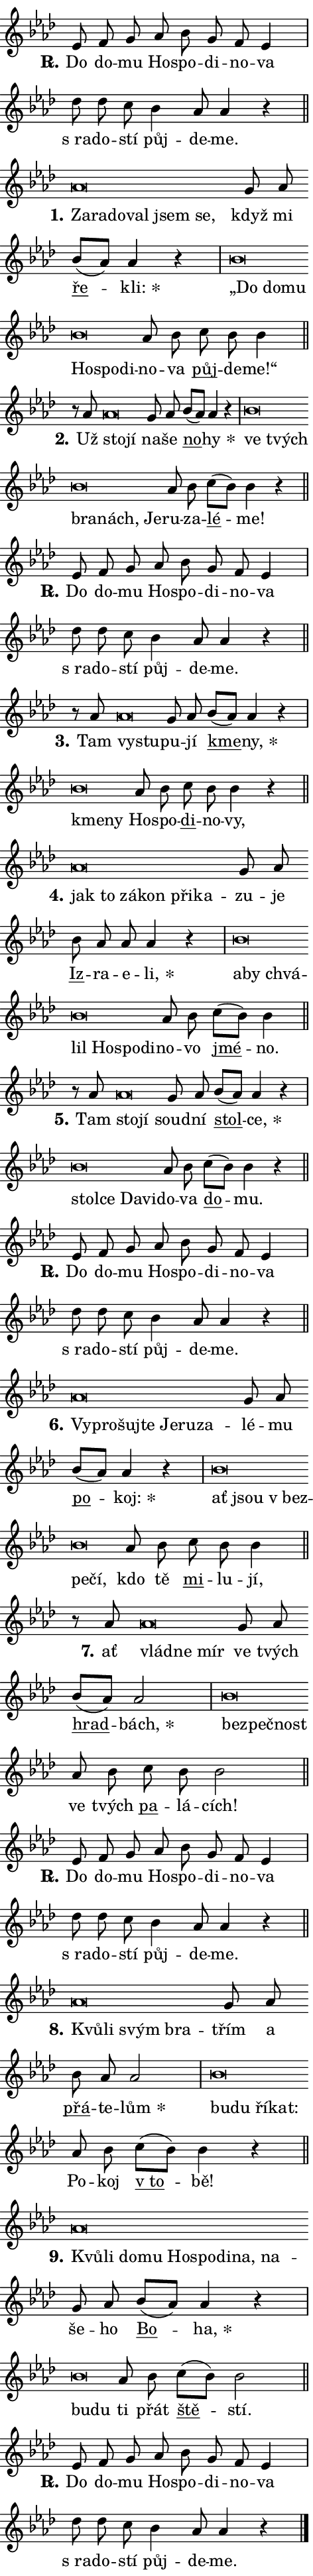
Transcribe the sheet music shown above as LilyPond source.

\version "2.24.0"
\header { tagline = "" }
\paper {
  indent = 0\cm
  top-margin = 0\cm
  right-margin = 0.13\cm % to fit lyric hyphens
  bottom-margin = 0\cm
  left-margin = 0\cm
  paper-width = 8\cm
  page-breaking = #ly:one-page-breaking
  system-system-spacing.basic-distance = #11
  score-system-spacing.basic-distance = #11
  ragged-last = ##f
}


%% Author: Thomas Morley
%% https://lists.gnu.org/archive/html/lilypond-user/2020-05/msg00002.html
#(define (line-position grob)
"Returns position of @var[grob} in current system:
   @code{'start}, if at first time-step
   @code{'end}, if at last time-step
   @code{'middle} otherwise
"
  (let* ((col (ly:item-get-column grob))
         (ln (ly:grob-object col 'left-neighbor))
         (rn (ly:grob-object col 'right-neighbor))
         (col-to-check-left (if (ly:grob? ln) ln col))
         (col-to-check-right (if (ly:grob? rn) rn col))
         (break-dir-left
           (and
             (ly:grob-property col-to-check-left 'non-musical #f)
             (ly:item-break-dir col-to-check-left)))
         (break-dir-right
           (and
             (ly:grob-property col-to-check-right 'non-musical #f)
             (ly:item-break-dir col-to-check-right))))
        (cond ((eqv? 1 break-dir-left) 'start)
              ((eqv? -1 break-dir-right) 'end)
              (else 'middle))))

#(define (tranparent-at-line-position vctor)
  (lambda (grob)
  "Relying on @code{line-position} select the relevant enry from @var{vctor}.
Used to determine transparency,"
    (case (line-position grob)
      ((end) (not (vector-ref vctor 0)))
      ((middle) (not (vector-ref vctor 1)))
      ((start) (not (vector-ref vctor 2))))))

noteHeadBreakVisibility =
#(define-music-function (break-visibility)(vector?)
"Makes @code{NoteHead}s transparent relying on @var{break-visibility}"
#{
  \override NoteHead.transparent =
    #(tranparent-at-line-position break-visibility)
#})

#(define delete-ledgers-for-transparent-note-heads
  (lambda (grob)
    "Reads whether a @code{NoteHead} is transparent.
If so this @code{NoteHead} is removed from @code{'note-heads} from
@var{grob}, which is supposed to be @code{LedgerLineSpanner}.
As a result ledgers are not printed for this @code{NoteHead}"
    (let* ((nhds-array (ly:grob-object grob 'note-heads))
           (nhds-list
             (if (ly:grob-array? nhds-array)
                 (ly:grob-array->list nhds-array)
                 '()))
           ;; Relies on the transparent-property being done before
           ;; Staff.LedgerLineSpanner.after-line-breaking is executed.
           ;; This is fragile ...
           (to-keep
             (remove
               (lambda (nhd)
                 (ly:grob-property nhd 'transparent #f))
               nhds-list)))
      ;; TODO find a better method to iterate over grob-arrays, similiar
      ;; to filter/remove etc for lists
      ;; For now rebuilt from scratch
      (set! (ly:grob-object grob 'note-heads)  '())
      (for-each
        (lambda (nhd)
          (ly:pointer-group-interface::add-grob grob 'note-heads nhd))
        to-keep))))

squashNotes = {
  \override NoteHead.X-extent = #'(-0.2 . 0.2)
  \override NoteHead.Y-extent = #'(-0.75 . 0)
  \override NoteHead.stencil =
    #(lambda (grob)
       (let ((pos (ly:grob-property grob 'staff-position)))
         (begin
           (if (< pos -7) (display "ERROR: Lower brevis then expected\n") (display ""))
           (if (<= pos -6) ly:text-interface::print ly:note-head::print))))
}
unSquashNotes = {
  \revert NoteHead.X-extent
  \revert NoteHead.Y-extent
  \revert NoteHead.stencil
}

hideNotes = \noteHeadBreakVisibility #begin-of-line-visible
unHideNotes = \noteHeadBreakVisibility #all-visible

% work-around for resetting accidentals
% https://lilypond.org/doc/v2.23/Documentation/notation/displaying-rhythms#unmetered-music
cadenzaMeasure = {
  \cadenzaOff
  \partial 1024 s1024
  \cadenzaOn
}

#(define-markup-command (accent layout props text) (markup?)
  "Underline accented syllable"
  (interpret-markup layout props
    #{\markup \override #'(offset . 4.3) \underline { #text }#}))

responsum = \markup \concat {
  "R" \hspace #-1.05 \path #0.1 #'((moveto 0 0.07) (lineto 0.9 0.8)) \hspace #0.05 "."
}

spaceSize = #0.6828661417322834 % exact space size for TeX Gyre Schola

\layout {
  \context {
    \Staff
    \remove "Time_signature_engraver"
    \override LedgerLineSpanner.after-line-breaking = #delete-ledgers-for-transparent-note-heads
  }
  \context {
    \Lyrics {
      \override LyricSpace.minimum-distance = \spaceSize
      \override LyricText.font-name = #"TeX Gyre Schola"
      \override LyricText.font-size = 1
      \override StanzaNumber.font-name = #"TeX Gyre Schola Bold"
      \override StanzaNumber.font-size = 1
    }
  }
  \context {
    \Score 
    \override NoteHead.text =
      #(lambda (grob) 
        (let ((pos (ly:grob-property grob 'staff-position)))
          #{\markup {
            \combine
              \halign #-0.55 \raise #(if (= pos -6) 0 0.5) \override #'(thickness . 2) \draw-line #'(3.2 . 0)
              \musicglyph "noteheads.sM1"
          }#}))
  }
}

% magnetic-lyrics.ily
%
%   written by
%     Jean Abou Samra <jean@abou-samra.fr>
%     Werner Lemberg <wl@gnu.org>
%
%   adapted by
%     Jiri Hon <jiri.hon@gmail.com>
%
% Version 2022-Apr-15

% https://www.mail-archive.com/lilypond-user@gnu.org/msg149350.html

#(define (Left_hyphen_pointer_engraver context)
   "Collect syllable-hyphen-syllable occurrences in lyrics and store
them in properties.  This engraver only looks to the left.  For
example, if the lyrics input is @code{foo -- bar}, it does the
following.

@itemize @bullet
@item
Set the @code{text} property of the @code{LyricHyphen} grob between
@q{foo} and @q{bar} to @code{foo}.

@item
Set the @code{left-hyphen} property of the @code{LyricText} grob with
text @q{foo} to the @code{LyricHyphen} grob between @q{foo} and
@q{bar}.
@end itemize

Use this auxiliary engraver in combination with the
@code{lyric-@/text::@/apply-@/magnetic-@/offset!} hook."
   (let ((hyphen #f)
         (text #f))
     (make-engraver
      (acknowledgers
       ((lyric-syllable-interface engraver grob source-engraver)
        (set! text grob)))
      (end-acknowledgers
       ((lyric-hyphen-interface engraver grob source-engraver)
        ;(when (not (grob::has-interface grob 'lyric-space-interface))
          (set! hyphen grob)));)
      ((stop-translation-timestep engraver)
       (when (and text hyphen)
         (ly:grob-set-object! text 'left-hyphen hyphen))
       (set! text #f)
       (set! hyphen #f)))))

#(define (lyric-text::apply-magnetic-offset! grob)
   "If the space between two syllables is less than the value in
property @code{LyricText@/.details@/.squash-threshold}, move the right
syllable to the left so that it gets concatenated with the left
syllable.

Use this function as a hook for
@code{LyricText@/.after-@/line-@/breaking} if the
@code{Left_@/hyphen_@/pointer_@/engraver} is active."
   (let ((hyphen (ly:grob-object grob 'left-hyphen #f)))
     (when hyphen
       (let ((left-text (ly:spanner-bound hyphen LEFT)))
         (when (grob::has-interface left-text 'lyric-syllable-interface)
           (let* ((common (ly:grob-common-refpoint grob left-text X))
                  (this-x-ext (ly:grob-extent grob common X))
                  (left-x-ext
                   (begin
                     ;; Trigger magnetism for left-text.
                     (ly:grob-property left-text 'after-line-breaking)
                     (ly:grob-extent left-text common X)))
                  ;; `delta` is the gap width between two syllables.
                  (delta (- (interval-start this-x-ext)
                            (interval-end left-x-ext)))
                  (details (ly:grob-property grob 'details))
                  (threshold (assoc-get 'squash-threshold details 0.2)))
             (when (< delta threshold)
               (let* (;; We have to manipulate the input text so that
                      ;; ligatures crossing syllable boundaries are not
                      ;; disabled.  For languages based on the Latin
                      ;; script this is essentially a beautification.
                      ;; However, for non-Western scripts it can be a
                      ;; necessity.
                      (lt (ly:grob-property left-text 'text))
                      (rt (ly:grob-property grob 'text))
                      (is-space (grob::has-interface hyphen 'lyric-space-interface))
                      (space (if is-space " " ""))
                      (extra-delta (if is-space spaceSize 0))
                      ;; Append new syllable.
                      (ltrt-space (if (and (string? lt) (string? rt))
                                (string-append lt space rt)
                                (make-concat-markup (list lt space rt))))
                      ;; Right-align `ltrt` to the right side.
                      (ltrt-space-markup (grob-interpret-markup
                               grob
                               (make-translate-markup
                                (cons (interval-length this-x-ext) 0)
                                (make-right-align-markup ltrt-space)))))
                 (begin
                   ;; Don't print `left-text`.
                   (ly:grob-set-property! left-text 'stencil #f)
                   ;; Set text and stencil (which holds all collected
                   ;; syllables so far) and shift it to the left.
                   (ly:grob-set-property! grob 'text ltrt-space)
                   (ly:grob-set-property! grob 'stencil ltrt-space-markup)
                   (ly:grob-translate-axis! grob (- (- delta extra-delta)) X))))))))))


#(define (lyric-hyphen::displace-bounds-first grob)
   ;; Make very sure this callback isn't triggered too early.
   (let ((left (ly:spanner-bound grob LEFT))
         (right (ly:spanner-bound grob RIGHT)))
     (ly:grob-property left 'after-line-breaking)
     (ly:grob-property right 'after-line-breaking)
     (ly:lyric-hyphen::print grob)))

squashThreshold = #0.4

\layout {
  \context {
    \Lyrics
    \consists #Left_hyphen_pointer_engraver
    \override LyricText.after-line-breaking =
      #lyric-text::apply-magnetic-offset!
    \override LyricHyphen.stencil = #lyric-hyphen::displace-bounds-first
    \override LyricText.details.squash-threshold = \squashThreshold
    \override LyricHyphen.minimum-distance = 0
    \override LyricHyphen.minimum-length = \squashThreshold
  }
}

squashText = \override LyricText.details.squash-threshold = 9999
unSquashText = \override LyricText.details.squash-threshold = \squashThreshold

leftText = \override LyricText.self-alignment-X = #LEFT
unLeftText = \revert LyricText.self-alignment-X

starOffset = #(lambda (grob) 
                (let ((x_offset (ly:self-alignment-interface::aligned-on-x-parent grob)))
                  (if (= x_offset 0) 0 (+ x_offset 1.2))))

star = #(define-music-function (syllable)(string?)
"Append star separator at the end of a syllable"
#{
  \once \override LyricText.X-offset = #starOffset
  \lyricmode { \markup {
    #syllable
    \override #'((font-name . "TeX Gyre Schola Bold")) \hspace #0.2 \lower #0.65 \larger "*"
  } }
#})

starAccent = #(define-music-function (syllable)(string?)
"Append star separator at the end of a syllable and make accent"
#{
  \once \override LyricText.X-offset = #starOffset
  \lyricmode { \markup {
    \accent #syllable
    \override #'((font-name . "TeX Gyre Schola Bold")) \hspace #0.2 \lower #0.65 \larger "*"
  } }
#})

breath = #(define-music-function (syllable)(string?)
"Append breathing indicator at the end of a syllable"
#{
  \lyricmode { \markup { #syllable "+" } }
#})

optionalBreath = #(define-music-function (syllable)(string?)
"Append optional breathing indicator at the end of a syllable"
#{
  \lyricmode { \markup { #syllable "(+)" } }
#})


\score {
    <<
        \new Voice = "melody" { \cadenzaOn \key as \major \relative { es'8 f g as bes g f es4 \cadenzaMeasure \bar "|" des'8 des c \bar "" bes4 as8 as4 r \cadenzaMeasure \bar "||" \break } }
        \new Lyrics \lyricsto "melody" { \lyricmode { \set stanza = \responsum
Do do -- mu Ho -- spo -- di -- no -- va "s ra" -- do -- stí půj -- de -- me. } }
    >>
    \layout {}
}

\score {
    <<
        \new Voice = "melody" { \cadenzaOn \key as \major \relative { \squashNotes as'\breve*1/16 \hideNotes \breve*1/16 \bar "" \breve*1/16 \bar "" \breve*1/16 \bar "" \breve*1/16 \breve*1/16 \bar "" \unHideNotes \unSquashNotes g8 as \bar "" bes[( as)] as4 r \cadenzaMeasure \bar "|" \squashNotes bes\breve*1/16 \hideNotes \breve*1/16 \bar "" \breve*1/16 \bar "" \breve*1/16 \bar "" \breve*1/16 \breve*1/16 \bar "" \unHideNotes \unSquashNotes as8 bes \bar "" c bes bes4 \cadenzaMeasure \bar "||" \break } }
        \new Lyrics \lyricsto "melody" { \lyricmode { \set stanza = "1."
\leftText Za -- \squashText ra -- do -- val jsem se, \unLeftText \unSquashText když mi \markup \accent ře -- \star kli: \leftText „Do \squashText do -- mu Ho -- spo -- di -- \unLeftText \unSquashText no -- va \markup \accent půj -- de -- me!“ } }
    >>
    \layout {}
}

\score {
    <<
        \new Voice = "melody" { \cadenzaOn \key as \major \relative { r8 as' \squashNotes as\breve*1/16 \hideNotes \breve*1/16 \bar "" \unHideNotes \unSquashNotes g8 as \bar "" bes[( as)] as4 r \cadenzaMeasure \bar "|" \squashNotes bes\breve*1/16 \hideNotes \breve*1/16 \bar "" \breve*1/16 \bar "" \breve*1/16 \breve*1/16 \bar "" \unHideNotes \unSquashNotes as8 bes \bar "" c[( bes)] bes4 r \cadenzaMeasure \bar "||" \break } }
        \new Lyrics \lyricsto "melody" { \lyricmode { \set stanza = "2."
Už \leftText sto -- \squashText jí \unLeftText \unSquashText na -- še \markup \accent no -- \star hy \leftText ve \squashText tvých bra -- nách, Je -- \unLeftText \unSquashText ru -- za -- \markup \accent lé -- me! } }
    >>
    \layout {}
}

\score {
    <<
        \new Voice = "melody" { \cadenzaOn \key as \major \relative { es'8 f g as bes g f es4 \cadenzaMeasure \bar "|" des'8 des c \bar "" bes4 as8 as4 r \cadenzaMeasure \bar "||" \break } }
        \new Lyrics \lyricsto "melody" { \lyricmode { \set stanza = \responsum
Do do -- mu Ho -- spo -- di -- no -- va "s ra" -- do -- stí půj -- de -- me. } }
    >>
    \layout {}
}

\score {
    <<
        \new Voice = "melody" { \cadenzaOn \key as \major \relative { r8 as' \squashNotes as\breve*1/16 \hideNotes \breve*1/16 \bar "" \unHideNotes \unSquashNotes g8 as \bar "" bes[( as)] as4 r \cadenzaMeasure \bar "|" \squashNotes bes\breve*1/16 \hideNotes \breve*1/16 \bar "" \unHideNotes \unSquashNotes as8 bes \bar "" c bes bes4 r \cadenzaMeasure \bar "||" \break } }
        \new Lyrics \lyricsto "melody" { \lyricmode { \set stanza = "3."
Tam \leftText vy -- \squashText stu -- \unLeftText \unSquashText pu -- jí \markup \accent kme -- \star ny, \leftText kme -- \squashText ny \unLeftText \unSquashText Ho -- spo -- \markup \accent di -- no -- vy, } }
    >>
    \layout {}
}

\score {
    <<
        \new Voice = "melody" { \cadenzaOn \key as \major \relative { \squashNotes as'\breve*1/16 \hideNotes \breve*1/16 \bar "" \breve*1/16 \bar "" \breve*1/16 \bar "" \breve*1/16 \breve*1/16 \bar "" \unHideNotes \unSquashNotes g8 as \bar "" bes as as as4 r \cadenzaMeasure \bar "|" \squashNotes bes\breve*1/16 \hideNotes \breve*1/16 \bar "" \breve*1/16 \bar "" \breve*1/16 \bar "" \breve*1/16 \bar "" \breve*1/16 \breve*1/16 \bar "" \unHideNotes \unSquashNotes as8 bes \bar "" c[( bes)] bes4 \cadenzaMeasure \bar "||" \break } }
        \new Lyrics \lyricsto "melody" { \lyricmode { \set stanza = "4."
\leftText jak \squashText to zá -- kon při -- ka -- \unLeftText \unSquashText zu -- je \markup \accent Iz -- ra -- e -- \star li, \leftText a -- \squashText by chvá -- lil Ho -- spo -- di -- \unLeftText \unSquashText no -- vo \markup \accent jmé -- no. } }
    >>
    \layout {}
}

\score {
    <<
        \new Voice = "melody" { \cadenzaOn \key as \major \relative { r8 as' \squashNotes as\breve*1/16 \hideNotes \breve*1/16 \bar "" \unHideNotes \unSquashNotes g8 as \bar "" bes[( as)] as4 r \cadenzaMeasure \bar "|" \squashNotes bes\breve*1/16 \hideNotes \breve*1/16 \bar "" \breve*1/16 \breve*1/16 \bar "" \unHideNotes \unSquashNotes as8 bes \bar "" c[( bes)] bes4 r \cadenzaMeasure \bar "||" \break } }
        \new Lyrics \lyricsto "melody" { \lyricmode { \set stanza = "5."
Tam \leftText sto -- \squashText jí \unLeftText \unSquashText soud -- ní \markup \accent stol -- \star ce, \leftText stol -- \squashText ce Da -- vi -- \unLeftText \unSquashText do -- va \markup \accent do -- mu. } }
    >>
    \layout {}
}

\score {
    <<
        \new Voice = "melody" { \cadenzaOn \key as \major \relative { es'8 f g as bes g f es4 \cadenzaMeasure \bar "|" des'8 des c \bar "" bes4 as8 as4 r \cadenzaMeasure \bar "||" \break } }
        \new Lyrics \lyricsto "melody" { \lyricmode { \set stanza = \responsum
Do do -- mu Ho -- spo -- di -- no -- va "s ra" -- do -- stí půj -- de -- me. } }
    >>
    \layout {}
}

\score {
    <<
        \new Voice = "melody" { \cadenzaOn \key as \major \relative { \squashNotes as'\breve*1/16 \hideNotes \breve*1/16 \bar "" \breve*1/16 \bar "" \breve*1/16 \bar "" \breve*1/16 \bar "" \breve*1/16 \breve*1/16 \bar "" \unHideNotes \unSquashNotes g8 as \bar "" bes[( as)] as4 r \cadenzaMeasure \bar "|" \squashNotes bes\breve*1/16 \hideNotes \breve*1/16 \bar "" \breve*1/16 \bar "" \breve*1/16 \breve*1/16 \bar "" \unHideNotes \unSquashNotes as8 bes \bar "" c bes bes4 \cadenzaMeasure \bar "||" \break } }
        \new Lyrics \lyricsto "melody" { \lyricmode { \set stanza = "6."
\leftText Vy -- \squashText pro -- šuj -- te Je -- ru -- za -- \unLeftText \unSquashText lé -- mu \markup \accent po -- \star koj: \leftText ať \squashText jsou "v bez" -- pe -- čí, \unLeftText \unSquashText kdo tě \markup \accent mi -- lu -- jí, } }
    >>
    \layout {}
}

\score {
    <<
        \new Voice = "melody" { \cadenzaOn \key as \major \relative { r8 as' \squashNotes as\breve*1/16 \hideNotes \breve*1/16 \breve*1/16 \bar "" \unHideNotes \unSquashNotes g8 as \bar "" bes[( as)] as2 \cadenzaMeasure \bar "|" \squashNotes bes\breve*1/16 \hideNotes \breve*1/16 \breve*1/16 \bar "" \unHideNotes \unSquashNotes as8 bes \bar "" c bes bes2 \cadenzaMeasure \bar "||" \break } }
        \new Lyrics \lyricsto "melody" { \lyricmode { \set stanza = "7."
ať \leftText vlád -- \squashText ne mír \unLeftText \unSquashText ve tvých \markup \accent hrad -- \star bách, \leftText bez -- \squashText peč -- nost \unLeftText \unSquashText ve tvých \markup \accent pa -- lá -- cích! } }
    >>
    \layout {}
}

\score {
    <<
        \new Voice = "melody" { \cadenzaOn \key as \major \relative { es'8 f g as bes g f es4 \cadenzaMeasure \bar "|" des'8 des c \bar "" bes4 as8 as4 r \cadenzaMeasure \bar "||" \break } }
        \new Lyrics \lyricsto "melody" { \lyricmode { \set stanza = \responsum
Do do -- mu Ho -- spo -- di -- no -- va "s ra" -- do -- stí půj -- de -- me. } }
    >>
    \layout {}
}

\score {
    <<
        \new Voice = "melody" { \cadenzaOn \key as \major \relative { \squashNotes as'\breve*1/16 \hideNotes \breve*1/16 \bar "" \breve*1/16 \breve*1/16 \bar "" \unHideNotes \unSquashNotes g8 as \bar "" bes as as2 \cadenzaMeasure \bar "|" \squashNotes bes\breve*1/16 \hideNotes \breve*1/16 \bar "" \breve*1/16 \breve*1/16 \bar "" \unHideNotes \unSquashNotes as8 bes \bar "" c[( bes)] bes4 r \cadenzaMeasure \bar "||" \break } }
        \new Lyrics \lyricsto "melody" { \lyricmode { \set stanza = "8."
\leftText Kvů -- \squashText li svým bra -- \unLeftText \unSquashText třím a \markup \accent přá -- te -- \star lům \leftText bu -- \squashText du ří -- kat: \unLeftText \unSquashText Po -- koj \markup \accent "v to" -- bě! } }
    >>
    \layout {}
}

\score {
    <<
        \new Voice = "melody" { \cadenzaOn \key as \major \relative { \squashNotes as'\breve*1/16 \hideNotes \breve*1/16 \bar "" \breve*1/16 \bar "" \breve*1/16 \bar "" \breve*1/16 \bar "" \breve*1/16 \bar "" \breve*1/16 \bar "" \breve*1/16 \breve*1/16 \bar "" \unHideNotes \unSquashNotes g8 as \bar "" bes[( as)] as4 r \cadenzaMeasure \bar "|" \squashNotes bes\breve*1/16 \hideNotes \breve*1/16 \bar "" \unHideNotes \unSquashNotes as8 bes \bar "" c[( bes)] bes2 \cadenzaMeasure \bar "||" \break } }
        \new Lyrics \lyricsto "melody" { \lyricmode { \set stanza = "9."
\leftText Kvů -- \squashText li do -- mu Ho -- spo -- di -- na, na -- \unLeftText \unSquashText še -- ho \markup \accent Bo -- \star ha, \leftText bu -- \squashText du \unLeftText \unSquashText ti přát \markup \accent ště -- stí. } }
    >>
    \layout {}
}

\score {
    <<
        \new Voice = "melody" { \cadenzaOn \key as \major \relative { es'8 f g as bes g f es4 \cadenzaMeasure \bar "|" des'8 des c \bar "" bes4 as8 as4 r \cadenzaMeasure \bar "||" \break } \bar "|." }
        \new Lyrics \lyricsto "melody" { \lyricmode { \set stanza = \responsum
Do do -- mu Ho -- spo -- di -- no -- va "s ra" -- do -- stí půj -- de -- me. } }
    >>
    \layout {}
}
